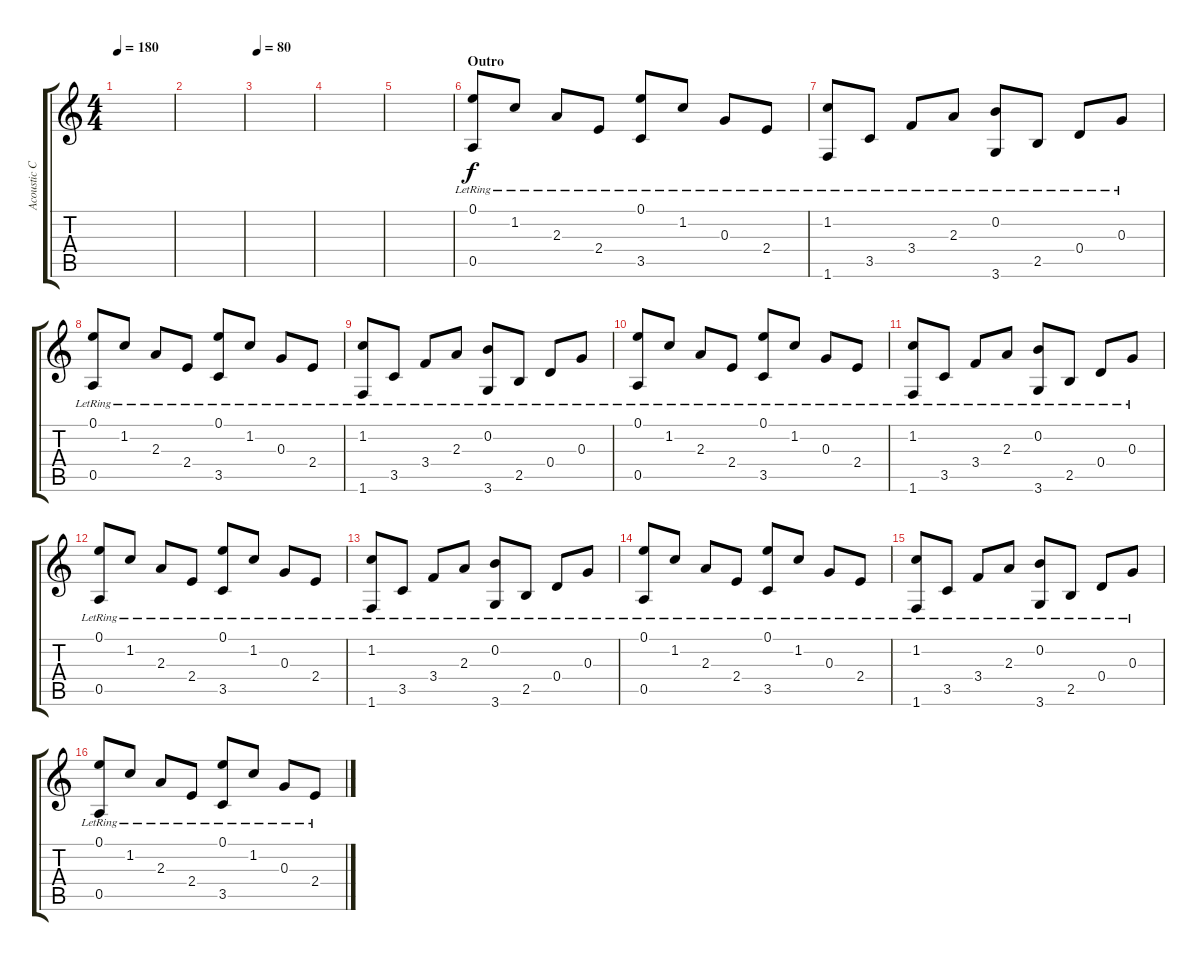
\track ("Acoustic Chords" "Acoustic C") {instrument acousticguitarsteel}
\staff {score tabs}
\tuning (E4 B3 G3 D3 A2 E2) {hide}
\ts (4 4)
\tempo 180
\clef g2
\ks c
|
|
\tempo 80
|
|
|
\section ("" "Outro")
(0.1{lr} 0.5{lr}).8 1.2{lr}.8 2.3{lr}.8 2.4{lr}.8 (0.1{lr} 3.5{lr}).8 1.2{lr}.8 0.3{lr}.8 2.4{lr}.8 |
(1.2{lr} 1.6{lr}).8 3.5{lr}.8 3.4{lr}.8 2.3{lr}.8 (0.2{lr} 3.6{lr}).8 2.5{lr}.8 0.4{lr}.8 0.3{lr}.8 |
(0.1{lr} 0.5{lr}).8 1.2{lr}.8 2.3{lr}.8 2.4{lr}.8 (0.1{lr} 3.5{lr}).8 1.2{lr}.8 0.3{lr}.8 2.4{lr}.8 |
(1.2{lr} 1.6{lr}).8 3.5{lr}.8 3.4{lr}.8 2.3{lr}.8 (0.2{lr} 3.6{lr}).8 2.5{lr}.8 0.4{lr}.8 0.3{lr}.8 |
(0.1{lr} 0.5{lr}).8 1.2{lr}.8 2.3{lr}.8 2.4{lr}.8 (0.1{lr} 3.5{lr}).8 1.2{lr}.8 0.3{lr}.8 2.4{lr}.8 |
(1.2{lr} 1.6{lr}).8 3.5{lr}.8 3.4{lr}.8 2.3{lr}.8 (0.2{lr} 3.6{lr}).8 2.5{lr}.8 0.4{lr}.8 0.3{lr}.8 |
(0.1{lr} 0.5{lr}).8 1.2{lr}.8 2.3{lr}.8 2.4{lr}.8 (0.1{lr} 3.5{lr}).8 1.2{lr}.8 0.3{lr}.8 2.4{lr}.8 |
(1.2{lr} 1.6{lr}).8 3.5{lr}.8 3.4{lr}.8 2.3{lr}.8 (0.2{lr} 3.6{lr}).8 2.5{lr}.8 0.4{lr}.8 0.3{lr}.8 |
(0.1{lr} 0.5{lr}).8 1.2{lr}.8 2.3{lr}.8 2.4{lr}.8 (0.1{lr} 3.5{lr}).8 1.2{lr}.8 0.3{lr}.8 2.4{lr}.8 |
(1.2{lr} 1.6{lr}).8 3.5{lr}.8 3.4{lr}.8 2.3{lr}.8 (0.2{lr} 3.6{lr}).8 2.5{lr}.8 0.4{lr}.8 0.3{lr}.8 |
(0.1{lr} 0.5{lr}).8 1.2{lr}.8 2.3{lr}.8 2.4{lr}.8 (0.1{lr} 3.5{lr}).8 1.2{lr}.8 0.3{lr}.8 2.4{lr}.8
